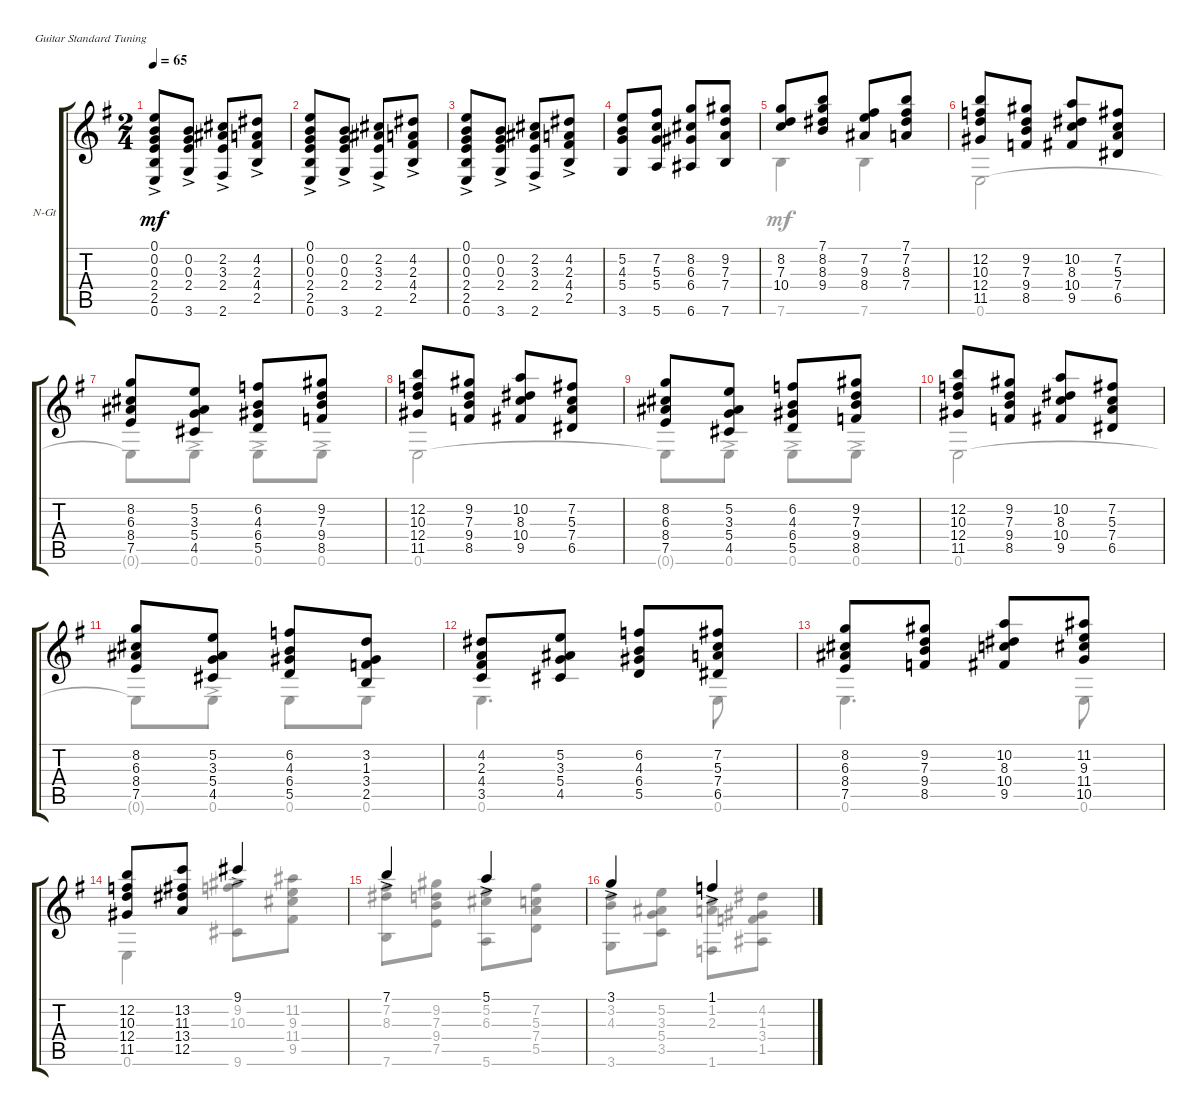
\defaultSystemsLayout 4
\bracketExtendMode groupsimilarinstruments
\firstSystemTrackNameOrientation horizontal
\otherSystemsTrackNameOrientation horizontal
\track ("Nylon Guitar" "N-Gt") {instrument acousticguitarnylon}
\staff {score tabs}
\tuning (E4 B3 G3 D3 A2 E2)
\voice
\ts (2 4)
\tempo 65
\clef g2
\ks eminor
(0.6 2.5 2.4 0.3 0.2 0.1{ac}).8{dy mf instrument acousticguitarnylon} (3.6 2.4 0.3{ac} 0.2).8 (2.6 2.4 3.3 2.2{ac}).8 (2.5 4.4 2.3 4.2{ac}).8 |
(0.6 2.5 2.4 0.3 0.2 0.1{ac}).8 (3.6 2.4 0.3{ac} 0.2).8 (2.6 2.4 3.3 2.2{ac}).8 (2.5 4.4 2.3 4.2{ac}).8 |
(0.6 2.5 2.4 0.3 0.2 0.1{ac}).8 (3.6 2.4 0.3{ac} 0.2).8 (2.6 2.4 3.3 2.2{ac}).8 (2.5 4.4 2.3 4.2{ac}).8 |
(3.6 5.4 4.3 5.2).8 (5.6 5.4 5.3 7.2).8 (6.6 6.4 6.3 8.2).8 (7.6 7.4 7.3 9.2).8 |
(8.2 7.3 10.4).8 (7.1 8.2 8.3 9.4).8 (8.4 9.3 7.2).8 (7.1 7.2 8.3 7.4).8 |
(10.3 12.2 12.4 11.5).8 (8.5 9.4 7.3 9.2).8 (10.2 10.4 9.5 8.3).8 (5.3 7.2 7.4 6.5).8 |
(8.2 8.4 7.5 6.3).8 (5.2 5.4 4.5 3.3).8 (6.2 6.4 4.3 5.5).8 (9.2 9.4 8.5 7.3).8 |
(10.3 12.2 12.4 11.5).8 (8.5 9.4 7.3 9.2).8 (10.2 10.4 9.5 8.3).8 (5.3 7.2 7.4 6.5).8 |
(8.2 8.4 7.5 6.3).8 (5.2 5.4 4.5 3.3).8 (6.2 6.4 4.3 5.5).8 (9.2 9.4 8.5 7.3).8 |
(10.3 12.2 12.4 11.5).8 (8.5 9.4 7.3 9.2).8 (10.2 10.4 9.5 8.3).8 (5.3 7.2 7.4 6.5).8 |
(8.2 8.4 6.3 7.5).8 (5.2 5.4 4.5 3.3).8 (6.2 6.4 4.3 5.5).8 (3.2 3.4 2.5 1.3).8 |
(4.2 4.4 3.5 2.3).8 (5.2 3.3 5.4 4.5).8 (6.2 4.3 6.4 5.5).8 (6.5 7.4 7.2 5.3).8 |
(8.2 6.3 8.4 7.5).8 (9.2 9.4 7.3 8.5).8 (10.2 10.4 9.5 8.3).8 (11.2 11.4 10.5 9.3).8 |
(12.2 12.4 10.3 11.5).8 (13.2 13.4 11.3 12.5).8 9.1{ac}.4 |
7.1{ac}.4 5.1{ac}.4 |
3.1{ac}.4 1.1{ac}.4
\voice
\clef g2
\ottava regular
\simile none
\ks eminor
|
|
|
|
7.6.4 7.6.4 |
0.6.2 |
0.6{t}.8 0.6{ac}.8 0.6{ac}.8 0.6{ac}.8 |
0.6.2 |
0.6{t}.8 0.6{ac}.8 0.6{ac}.8 0.6{ac}.8 |
0.6.2 |
0.6{t}.8 0.6{ac}.8 0.6.8 0.6.8 |
0.6.4{d} 0.6.8 |
0.6.4{d} 0.6.8 |
0.6.4 (9.6 9.2 10.3).8 (9.5 11.4 9.3 11.2).8 |
(7.6 8.3 7.2).8 (7.5 9.4 7.3 9.2).8 (5.6 6.3 5.2).8 (5.5 7.4 5.3 7.2).8 |
(3.6 4.3 3.2).8 (3.5 5.4 5.2 3.3).8 (1.6 2.3 1.2).8 (1.5 3.4 1.3 4.2).8
